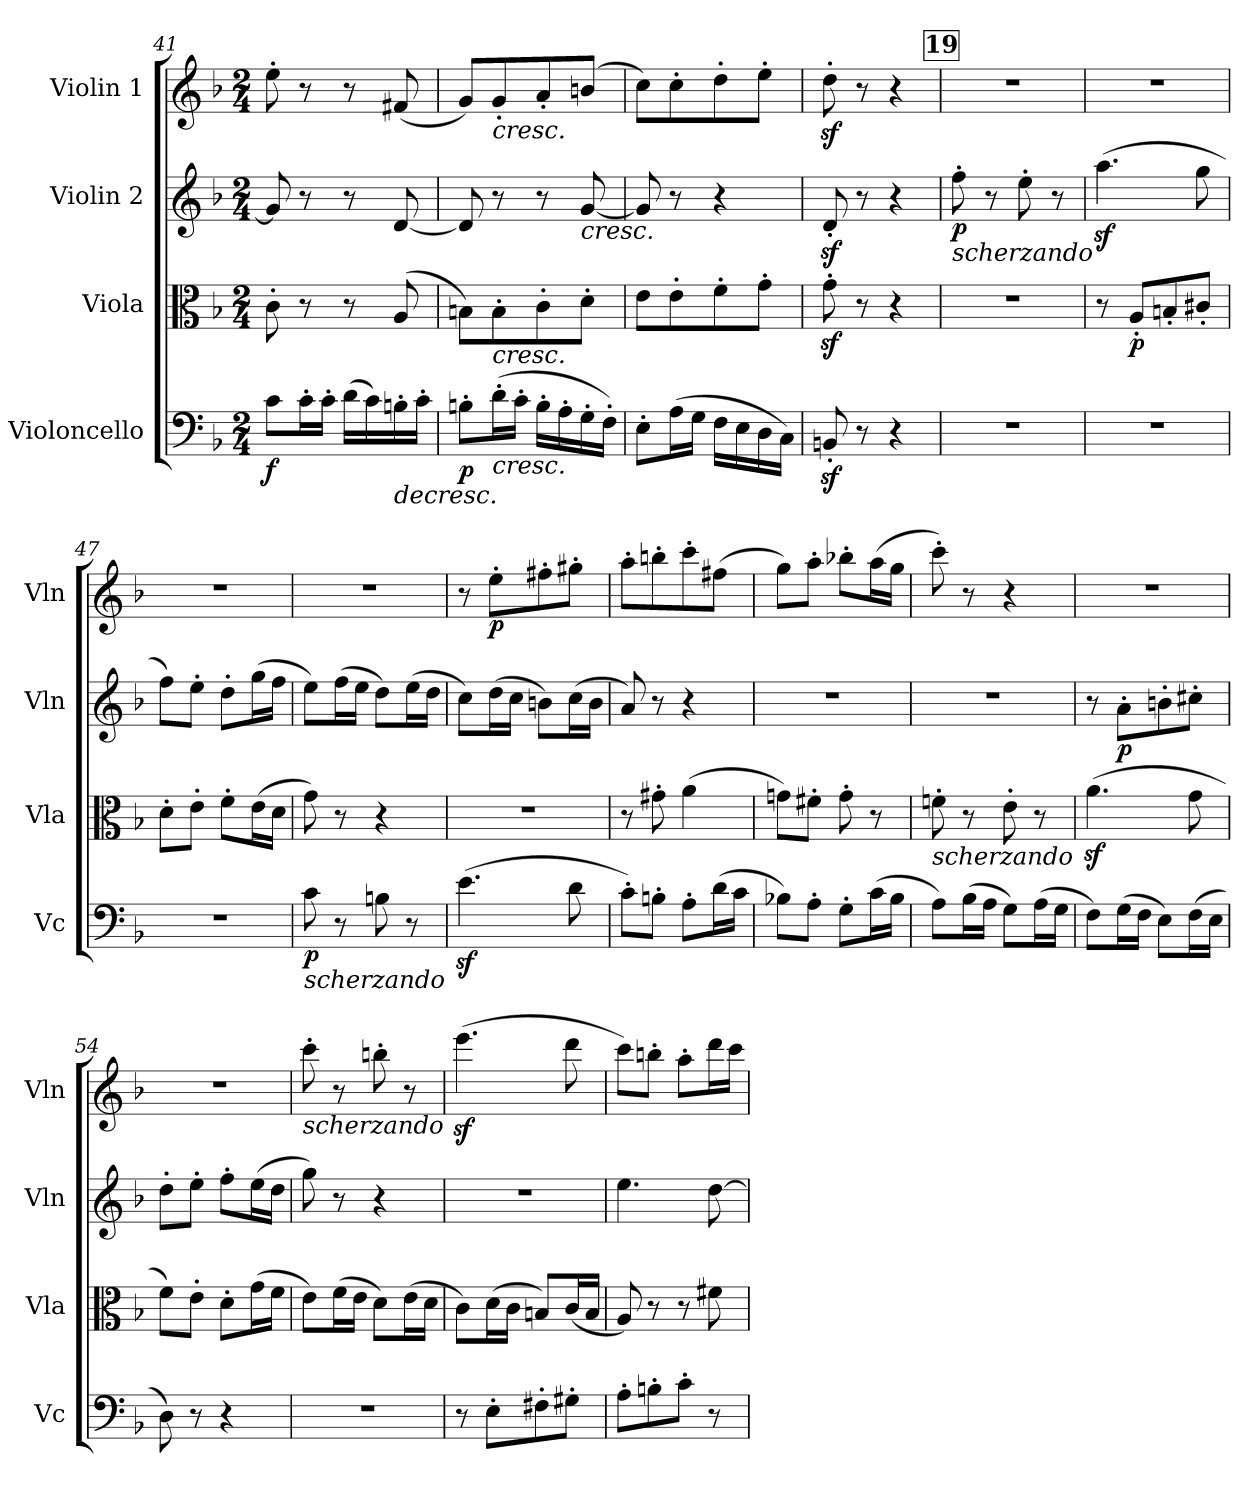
**kern	**dynam	**kern	**dynam	**kern	**dynam	**kern	**dynam
*part4	*part4	*part3	*part3	*part2	*part2	*part1	*part1
*staff4	*staff4	*staff3	*staff3	*staff2	*staff2	*staff1	*staff1
*I"Violoncello	*	*I"Viola	*	*I"Violin 2	*	*I"Violin 1	*
*I'Vc	*	*I'Vla	*	*I'Vln	*	*I'Vln	*
*clefF4	*	*clefC3	*	*clefG2	*	*clefG2	*
*k[b-]	*	*k[b-]	*	*k[b-]	*	*k[b-]	*
*M2/4	*	*M2/4	*	*M2/4	*	*M2/4	*
=41	=41	=41	=41	=41	=41	=41	=41
!	!LO:DY:b	!	!	!	!	!	!
8c\L	f	8c'\	.	8g/]	.	8ee'\	.
16c'\L	.	8r	.	8r	.	8r	.
16c'\JJ	.	.	.	.	.	.	.
(16d\LL	.	8r	.	8r	.	8r	.
16c\)	.	.	.	.	.	.	.
!	!LO:HP:b	!	!	!	!	!	!
16Bn'\	>	(8A/	.	[8d/	.	(8f#X/	.
16c'\JJ	.	.	.	.	.	.	.
!!LO:LB:g=z
=42	=42	=42	=42	=42	=42	=42	=42
!	!LO:DY:b	!	!	!	!	!	!
8Bn'\L	p	8Bn\L)	.	8d/]	.	8g/L)	.
!	!LO:HP:b	!	!LO:HP:b	!	!	!	!LO:HP:b
(16d'\L	<	8B'\	<	8r	.	8g'/	<
16c'\JJ	.	.	.	.	.	.	.
16B'\LL	.	8c'\	.	8r	.	8a'/	.
16A'\	.	.	.	.	.	.	.
!	!	!	!	!	!LO:HP:b	!	!
16G'\	.	8d'\J	.	[8g/	<	(8bn/J	.
16F'\JJ)	.	.	.	.	.	.	.
!!LO:LB:g=z
=43	=43	=43	=43	=43	=43	=43	=43
8E'\L	.	8e\L	.	8g/]	.	8cc\L)	.
(16A\L	.	8e'\	.	8r	.	8cc'\	.
16G\JJ	.	.	.	.	.	.	.
16F\LL	.	8f'\	.	4r	.	8dd'\	.
16E\	.	.	.	.	.	.	.
16D\	.	8g'\J	.	.	.	8ee'\J	.
16C\JJ)	]	.	.	.	.	.	.
=44	=44	=44	=44	=44	=44	=44	=44
8BBnz<'/	.	8gz<'\	.	8dz<'/	.	8ddz<'\	.
8r	.	8r	.	8r	.	8r	.
4r	.	4r	.	4r	.	4r	.
!!LO:REH:place=s1:a:B:cj:fs=14:t=19
=45	=45	=45	=45	=45	=45	=45	=45
!	!	!	!	!LO:TX:b:i:t=scherzando	!	!	!
!	!	!	!	!	!LO:DY:b	!	!
2r	.	2r	.	8ff'\	p	2r	.
.	.	.	.	8r	.	.	.
.	.	.	.	8ee'\	.	.	.
.	.	.	.	8r	.	.	.
=46	=46	=46	=46	=46	=46	=46	=46
2r	.	8r	.	(4.aaz<\	.	2r	.
!	!	!	!LO:DY:b	!	!	!	!
.	.	8A'/L	p	.	.	.	.
.	.	8Bn'/	.	.	.	.	.
.	.	8c#X'/J	.	8gg\	[	.	.
=47	=47	=47	=47	=47	=47	=47	=47
2r	.	8d'\L	.	8ff\L)	.	2r	.
.	.	8e'\J	.	8ee'\J	.	.	.
.	.	8f'\L	.	8dd'\L	.	.	.
.	.	(16e\L	.	(16gg\L	.	.	.
.	.	16d\JJ	.	16ff\JJ	.	.	.
=48	=48	=48	=48	=48	=48	=48	=48
!LO:TX:b:i:t=scherzando	!	!	!	!	!	!	!
!	!LO:DY:b	!	!	!	!	!	!
8c\	p	8g\)	.	8ee\L)	.	2r	.
8r	.	8r	.	(16ff\L	.	.	.
.	.	.	.	16ee\JJ	.	.	.
8Bn\	.	4r	.	8dd\L)	.	.	.
8r	.	.	.	(16ee\L	.	.	.
.	.	.	.	16dd\JJ	.	.	.
=49	=49	=49	=49	=49	=49	=49	=49
(4.ez<\	.	2r	.	8cc\L)	.	8r	.
!	!	!	!	!	!	!	!LO:DY:b
.	.	.	.	(16dd\L	.	8ee'\L	p
.	.	.	.	16cc\JJ	.	.	.
.	.	.	.	8bn\L)	.	8ff#X'\	.
8d\	[	.	.	(16cc\L	.	8gg#X'\J	.
.	.	.	.	16b\JJ	.	.	.
!!LO:PB:g=z
=50	=50	=50	=50	=50	=50	=50	=50
8c'\L)	.	8r	.	8a/)	.	8aa'\L	.
8Bn'\J	.	8g#X'\	.	8r	.	8bbn'\	.
8A'\L	.	(4a\	.	4r	.	8ccc'\	.
(16d\L	.	.	.	.	.	(8ff#X\J	.
16c\JJ	.	.	.	.	.	.	.
=51	=51	=51	=51	=51	=51	=51	=51
8B-X\L)	.	8gn\L)	.	2r	.	8gg\L)	.
8A'\J	.	8f#X'\J	.	.	.	8aa'\J	.
8G'\L	.	8g'\	.	.	.	8bb-X'\L	.
(16c\L	.	8r	.	.	.	(16aa\L	.
16B-\JJ	.	.	.	.	.	16gg\JJ	.
=52	=52	=52	=52	=52	=52	=52	=52
!	!	!LO:TX:b:i:t=scherzando	!	!	!	!	!
8A\L)	.	8fn'\	.	2r	.	8ccc'\)	.
(16B-\L	.	8r	.	.	.	8r	.
16A\JJ	.	.	.	.	.	.	.
8G\L)	.	8e'\	.	.	.	4r	.
(16A\L	.	8r	.	.	.	.	.
16G\JJ	.	.	.	.	.	.	.
=53	=53	=53	=53	=53	=53	=53	=53
8F\L)	.	(4.az<\	.	8r	.	2r	.
!	!	!	!	!	!LO:DY:b	!	!
(16G\L	.	.	.	8a'\L	p	.	.
16F\JJ	.	.	.	.	.	.	.
8E\L)	.	.	.	8bn'\	.	.	.
(16F\L	.	8g\	[	8cc#X'\J	.	.	.
16E\JJ	.	.	.	.	.	.	.
=54	=54	=54	=54	=54	=54	=54	=54
8D\)	.	8f\L)	.	8dd'\L	.	2r	.
8r	.	8e'\J	.	8ee'\J	.	.	.
4r	.	8d'\L	.	8ff'\L	.	.	.
.	.	(16g\L	.	(16ee\L	.	.	.
.	.	16f\JJ	.	16dd\JJ	.	.	.
=55	=55	=55	=55	=55	=55	=55	=55
!	!	!	!	!	!	!LO:TX:b:i:t=scherzando	!
2r	.	8e\L)	.	8gg\)	.	8ccc'\	.
.	.	(16f\L	.	8r	.	8r	.
.	.	16e\JJ	.	.	.	.	.
.	.	8d\L)	.	4r	.	8bbn'\	.
.	.	(16e\L	.	.	.	8r	.
.	.	16d\JJ	.	.	.	.	.
!!LO:LB:g=z
=56	=56	=56	=56	=56	=56	=56	=56
8r	.	8c\L)	.	2r	.	(4.eeez<\	.
8E'\L	.	(16d\L	.	.	.	.	.
.	.	16c\JJ	.	.	.	.	.
8F#X'\	.	8Bn/L)	.	.	.	.	.
8G#X'\J	.	(16c/L	.	.	.	8ddd\	[
.	.	16B/JJ	.	.	.	.	.
=57	=57	=57	=57	=57	=57	=57	=57
8A'\L	.	8A/)	.	4.ee\	.	8ccc\L)	.
8Bn'\	.	8r	.	.	.	8bbn'\J	.
8c'\J	.	8r	.	.	.	8aa'\L	.
8r	.	8f#X\	.	[8dd\	.	16ddd\L	.
.	.	.	.	.	.	16ccc\JJ	.
=	=	=	=	=	=	=	=
*-	*-	*-	*-	*-	*-	*-	*-
